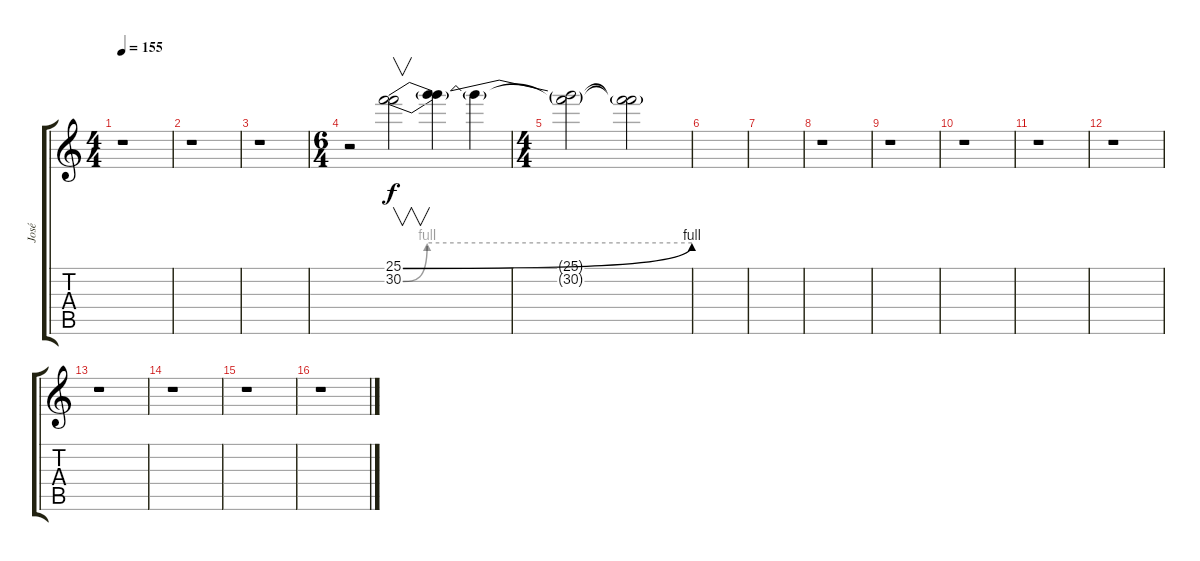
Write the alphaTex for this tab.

\track ("José" "José") {instrument lead5charang}
\staff {score tabs}
\tuning (E4 B3 G3 D3 A2 E2) {hide}
\ts (4 4)
\tempo 155
\clef g2
\ks c
r.1{dy f instrument lead5charang} |
r.1 |
r.1 |
\ts (6 4)
r.2 (25.1{be (bend 0 0 60 4)} 30.2{be (custom 0 0 5 4 15 4 30 4 60 4)}).2{v} (25.1{t} 30.2{t}).4 30.2{t}.4 |
\ts (4 4)
(25.1{t} 30.2{t}).2 (25.1{t} 30.2{t}).2 |
|
|
r.1 |
r.1 |
r.1 |
r.1 |
r.1 |
r.1 |
r.1 |
r.1 |
r.1
